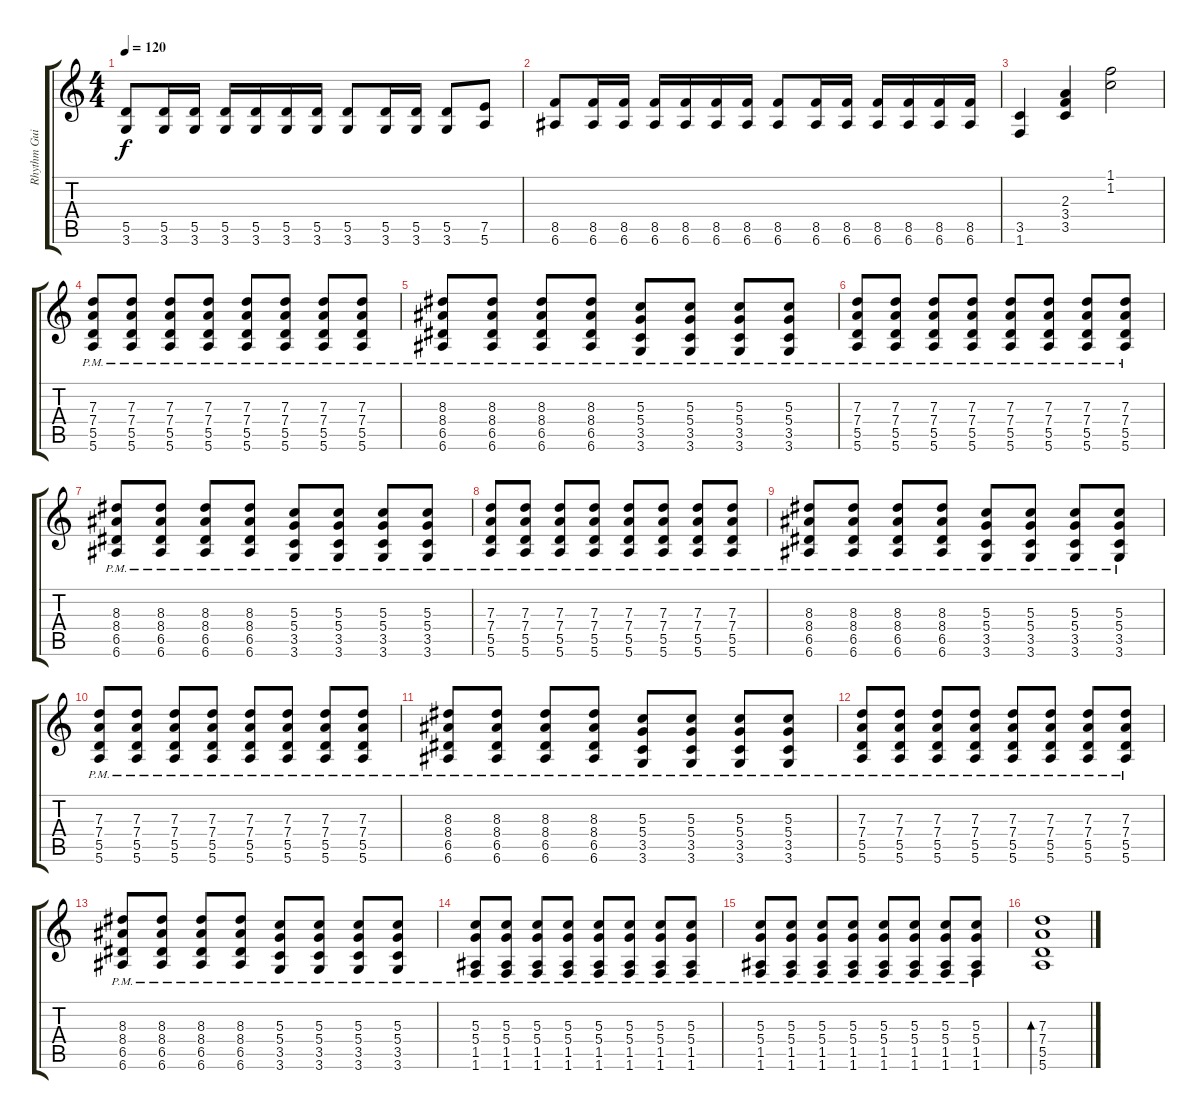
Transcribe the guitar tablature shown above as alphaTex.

\track ("Rhythm Guitarz" "Rhythm Gui") {instrument electricguitarmuted}
\staff {score tabs}
\tuning (E4 B3 G3 D3 A2 E2) {hide}
\ts (4 4)
\tempo 120
\clef g2
\ks c
(5.5 3.6).8{dy f} (5.5 3.6).16 (5.5 3.6).16 (5.5 3.6).16 (5.5 3.6).16 (5.5 3.6).16 (5.5 3.6).16 (5.5 3.6).8 (5.5 3.6).16 (5.5 3.6).16 (5.5 3.6).8 (7.5 5.6).8 |
(8.5 6.6).8 (8.5 6.6).16 (8.5 6.6).16 (8.5 6.6).16 (8.5 6.6).16 (8.5 6.6).16 (8.5 6.6).16 (8.5 6.6).8 (8.5 6.6).16 (8.5 6.6).16 (8.5 6.6).16 (8.5 6.6).16 (8.5 6.6).16 (8.5 6.6).16 |
(3.5 1.6).4 (2.3 3.4 3.5).4 (1.1 1.2).2 |
(7.3{pm} 7.4{pm} 5.5{pm} 5.6{pm}).8 (7.3{pm} 7.4{pm} 5.5{pm} 5.6{pm}).8 (7.3{pm} 7.4{pm} 5.5{pm} 5.6{pm}).8 (7.3{pm} 7.4{pm} 5.5{pm} 5.6{pm}).8 (7.3{pm} 7.4{pm} 5.5{pm} 5.6{pm}).8 (7.3{pm} 7.4{pm} 5.5{pm} 5.6{pm}).8 (7.3{pm} 7.4{pm} 5.5{pm} 5.6{pm}).8 (7.3{pm} 7.4{pm} 5.5{pm} 5.6{pm}).8 |
(8.3{pm} 8.4{pm} 6.5{pm} 6.6{pm}).8 (8.3{pm} 8.4{pm} 6.5{pm} 6.6{pm}).8 (8.3{pm} 8.4{pm} 6.5{pm} 6.6{pm}).8 (8.3{pm} 8.4{pm} 6.5{pm} 6.6{pm}).8 (5.3{pm} 5.4{pm} 3.5{pm} 3.6{pm}).8 (5.3{pm} 5.4{pm} 3.5{pm} 3.6{pm}).8 (5.3{pm} 5.4{pm} 3.5{pm} 3.6{pm}).8 (5.3{pm} 5.4{pm} 3.5{pm} 3.6{pm}).8 |
(7.3{pm} 7.4{pm} 5.5{pm} 5.6{pm}).8 (7.3{pm} 7.4{pm} 5.5{pm} 5.6{pm}).8 (7.3{pm} 7.4{pm} 5.5{pm} 5.6{pm}).8 (7.3{pm} 7.4{pm} 5.5{pm} 5.6{pm}).8 (7.3{pm} 7.4{pm} 5.5{pm} 5.6{pm}).8 (7.3{pm} 7.4{pm} 5.5{pm} 5.6{pm}).8 (7.3{pm} 7.4{pm} 5.5{pm} 5.6{pm}).8 (7.3{pm} 7.4{pm} 5.5{pm} 5.6{pm}).8 |
(8.3{pm} 8.4{pm} 6.5{pm} 6.6{pm}).8 (8.3{pm} 8.4{pm} 6.5{pm} 6.6{pm}).8 (8.3{pm} 8.4{pm} 6.5{pm} 6.6{pm}).8 (8.3{pm} 8.4{pm} 6.5{pm} 6.6{pm}).8 (5.3{pm} 5.4{pm} 3.5{pm} 3.6{pm}).8 (5.3{pm} 5.4{pm} 3.5{pm} 3.6{pm}).8 (5.3{pm} 5.4{pm} 3.5{pm} 3.6{pm}).8 (5.3{pm} 5.4{pm} 3.5{pm} 3.6{pm}).8 |
(7.3{pm} 7.4{pm} 5.5{pm} 5.6{pm}).8 (7.3{pm} 7.4{pm} 5.5{pm} 5.6{pm}).8 (7.3{pm} 7.4{pm} 5.5{pm} 5.6{pm}).8 (7.3{pm} 7.4{pm} 5.5{pm} 5.6{pm}).8 (7.3{pm} 7.4{pm} 5.5{pm} 5.6{pm}).8 (7.3{pm} 7.4{pm} 5.5{pm} 5.6{pm}).8 (7.3{pm} 7.4{pm} 5.5{pm} 5.6{pm}).8 (7.3{pm} 7.4{pm} 5.5{pm} 5.6{pm}).8 |
(8.3{pm} 8.4{pm} 6.5{pm} 6.6{pm}).8 (8.3{pm} 8.4{pm} 6.5{pm} 6.6{pm}).8 (8.3{pm} 8.4{pm} 6.5{pm} 6.6{pm}).8 (8.3{pm} 8.4{pm} 6.5{pm} 6.6{pm}).8 (5.3{pm} 5.4{pm} 3.5{pm} 3.6{pm}).8 (5.3{pm} 5.4{pm} 3.5{pm} 3.6{pm}).8 (5.3{pm} 5.4{pm} 3.5{pm} 3.6{pm}).8 (5.3{pm} 5.4{pm} 3.5{pm} 3.6{pm}).8 |
(7.3{pm} 7.4{pm} 5.5{pm} 5.6{pm}).8 (7.3{pm} 7.4{pm} 5.5{pm} 5.6{pm}).8 (7.3{pm} 7.4{pm} 5.5{pm} 5.6{pm}).8 (7.3{pm} 7.4{pm} 5.5{pm} 5.6{pm}).8 (7.3{pm} 7.4{pm} 5.5{pm} 5.6{pm}).8 (7.3{pm} 7.4{pm} 5.5{pm} 5.6{pm}).8 (7.3{pm} 7.4{pm} 5.5{pm} 5.6{pm}).8 (7.3{pm} 7.4{pm} 5.5{pm} 5.6{pm}).8 |
(8.3{pm} 8.4{pm} 6.5{pm} 6.6{pm}).8 (8.3{pm} 8.4{pm} 6.5{pm} 6.6{pm}).8 (8.3{pm} 8.4{pm} 6.5{pm} 6.6{pm}).8 (8.3{pm} 8.4{pm} 6.5{pm} 6.6{pm}).8 (5.3{pm} 5.4{pm} 3.5{pm} 3.6{pm}).8 (5.3{pm} 5.4{pm} 3.5{pm} 3.6{pm}).8 (5.3{pm} 5.4{pm} 3.5{pm} 3.6{pm}).8 (5.3{pm} 5.4{pm} 3.5{pm} 3.6{pm}).8 |
(7.3{pm} 7.4{pm} 5.5{pm} 5.6{pm}).8 (7.3{pm} 7.4{pm} 5.5{pm} 5.6{pm}).8 (7.3{pm} 7.4{pm} 5.5{pm} 5.6{pm}).8 (7.3{pm} 7.4{pm} 5.5{pm} 5.6{pm}).8 (7.3{pm} 7.4{pm} 5.5{pm} 5.6{pm}).8 (7.3{pm} 7.4{pm} 5.5{pm} 5.6{pm}).8 (7.3{pm} 7.4{pm} 5.5{pm} 5.6{pm}).8 (7.3{pm} 7.4{pm} 5.5{pm} 5.6{pm}).8 |
(8.3{pm} 8.4{pm} 6.5{pm} 6.6{pm}).8 (8.3{pm} 8.4{pm} 6.5{pm} 6.6{pm}).8 (8.3{pm} 8.4{pm} 6.5{pm} 6.6{pm}).8 (8.3{pm} 8.4{pm} 6.5{pm} 6.6{pm}).8 (5.3{pm} 5.4{pm} 3.5{pm} 3.6{pm}).8 (5.3{pm} 5.4{pm} 3.5{pm} 3.6{pm}).8 (5.3{pm} 5.4{pm} 3.5{pm} 3.6{pm}).8 (5.3{pm} 5.4{pm} 3.5{pm} 3.6{pm}).8 |
(5.3{pm} 5.4{pm} 1.5{pm} 1.6{pm}).8 (5.3{pm} 5.4{pm} 1.5 1.6{pm}).8 (5.3{pm} 5.4{pm} 1.5{pm} 1.6{pm}).8 (5.3{pm} 5.4{pm} 1.5{pm} 1.6{pm}).8 (5.3{pm} 5.4{pm} 1.5{pm} 1.6).8 (5.3{pm} 5.4{pm} 1.5{pm} 1.6{pm}).8 (5.3{pm} 5.4{pm} 1.5{pm} 1.6{pm}).8 (5.3{pm} 5.4{pm} 1.5{pm} 1.6{pm}).8 |
(5.3{pm} 5.4{pm} 1.5{pm} 1.6{pm}).8 (5.3{pm} 5.4{pm} 1.5 1.6{pm}).8 (5.3{pm} 5.4{pm} 1.5{pm} 1.6{pm}).8 (5.3{pm} 5.4{pm} 1.5{pm} 1.6{pm}).8 (5.3{pm} 5.4{pm} 1.5{pm} 1.6).8 (5.3{pm} 5.4{pm} 1.5{pm} 1.6{pm}).8 (5.3{pm} 5.4{pm} 1.5{pm} 1.6{pm}).8 (5.3{pm} 5.4{pm} 1.5{pm} 1.6{pm}).8 |
(7.3 7.4 5.5 5.6).1{bd 480}
